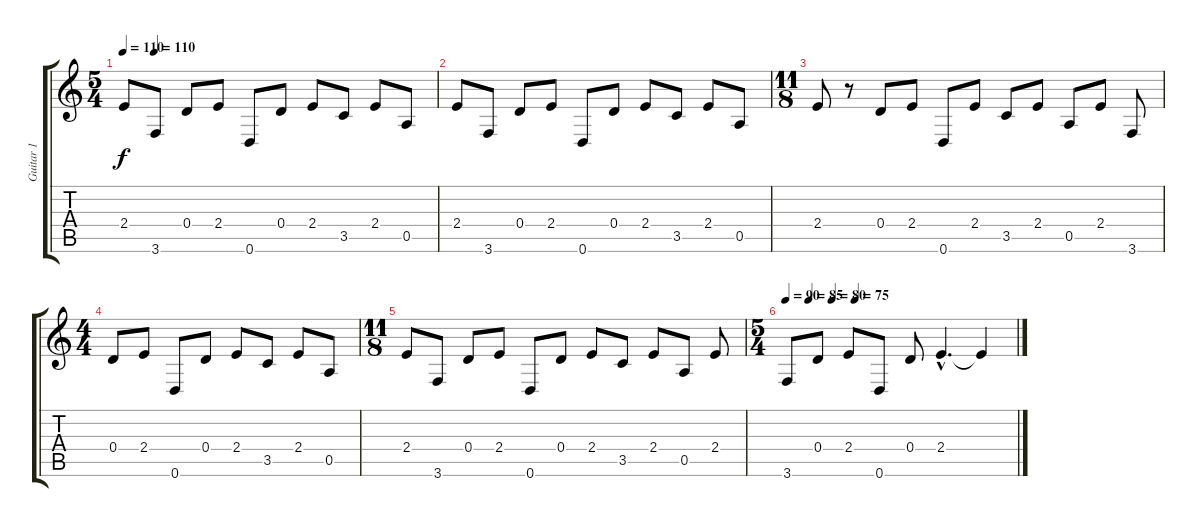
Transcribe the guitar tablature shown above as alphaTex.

\track ("Guitar 1" "Guitar 1") {instrument electricguitarmuted}
\staff {score tabs}
\tuning (E4 B3 G3 D3 A2 D2) {hide}
\ts (5 4)
\tempo 110
\tempo (110 0.1)
\clef g2
\ks c
2.4.8{dy f} 3.6.8{volume 10 instrument electricguitarmuted} 0.4.8 2.4.8 0.6.8 0.4.8 2.4.8 3.5.8 2.4.8 0.5.8 |
2.4.8 3.6.8 0.4.8 2.4.8 0.6.8 0.4.8 2.4.8 3.5.8 2.4.8 0.5.8 |
\ts (11 8)
2.4.8 r.8 0.4.8 2.4.8 0.6.8 2.4.8 3.5.8 2.4.8 0.5.8 2.4.8 3.6.8 |
\ts (4 4)
0.4.8 2.4.8 0.6.8 0.4.8 2.4.8 3.5.8 2.4.8 0.5.8 |
\ts (11 8)
2.4.8 3.6.8 0.4.8 2.4.8 0.6.8 0.4.8 2.4.8 3.5.8 2.4.8 0.5.8 2.4.8 |
\ts (5 4)
\tempo 90
\tempo (85 0.1)
\tempo (80 0.2)
\tempo (75 0.3)
3.6.8 0.4.8 2.4.8 0.6.8 0.4.8{instrument electricguitarclean} 2.4{hac}.4{d} 2.4{t}.4
